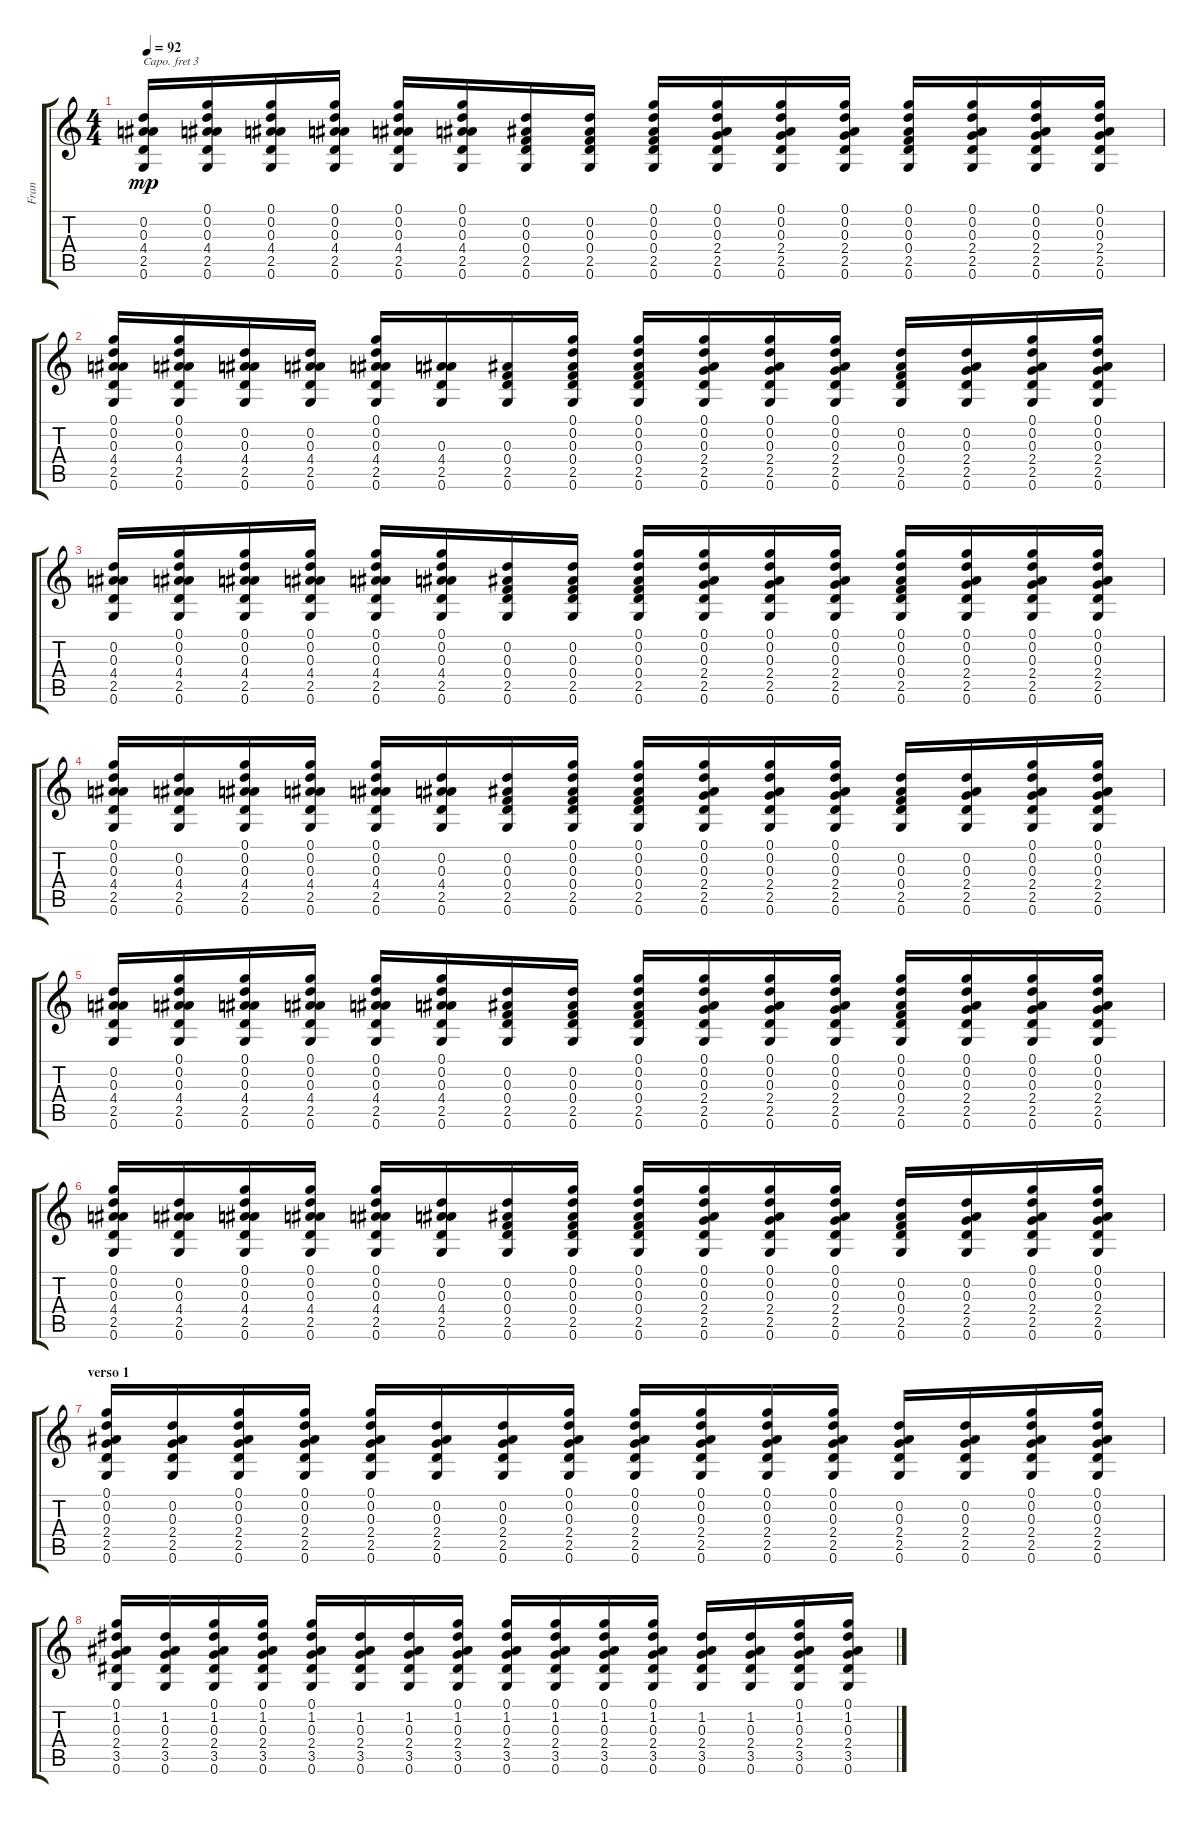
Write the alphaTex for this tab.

\track ("Fran" "Fran") {instrument acousticguitarsteel}
\staff {score tabs}
\capo 3
\tuning (E4 B3 G3 D3 A2 E2) {hide}
\ts (4 4)
\tempo 92
\clef g2
\ks c
(0.2 0.3 4.4 2.5 0.6).16{dy mp instrument acousticguitarsteel} (0.1 0.2 0.3 4.4 2.5 0.6).16 (0.1 0.2 0.3 4.4 2.5 0.6).16 (0.1 0.2 0.3 4.4 2.5 0.6).16 (0.1 0.2 0.3 4.4 2.5 0.6).16 (0.1 0.2 0.3 4.4 2.5 0.6).16 (0.2 0.3 0.4 2.5 0.6).16 (0.2 0.3 0.4 2.5 0.6).16 (0.1 0.2 0.3 0.4 2.5 0.6).16 (0.1 0.2 0.3 2.4 2.5 0.6).16 (0.1 0.2 0.3 2.4 2.5 0.6).16 (0.1 0.2 0.3 2.4 2.5 0.6).16 (0.1 0.2 0.3 0.4 2.5 0.6).16 (0.1 0.2 0.3 2.4 2.5 0.6).16 (0.1 0.2 0.3 2.4 2.5 0.6).16 (0.1 0.2 0.3 2.4 2.5 0.6).16 |
(0.1 0.2 0.3 4.4 2.5 0.6).16 (0.1 0.2 0.3 4.4 2.5 0.6).16 (0.2 0.3 4.4 2.5 0.6).16 (0.2 0.3 4.4 2.5 0.6).16 (0.1 0.2 0.3 4.4 2.5 0.6).16 (0.3 4.4 2.5 0.6).16 (0.3 0.4 2.5 0.6).16 (0.1 0.2 0.3 0.4 2.5 0.6).16 (0.1 0.2 0.3 0.4 2.5 0.6).16 (0.1 0.2 0.3 2.4 2.5 0.6).16 (0.1 0.2 0.3 2.4 2.5 0.6).16 (0.1 0.2 0.3 2.4 2.5 0.6).16 (0.2 0.3 0.4 2.5 0.6).16 (0.2 0.3 2.4 2.5 0.6).16 (0.1 0.2 0.3 2.4 2.5 0.6).16 (0.1 0.2 0.3 2.4 2.5 0.6).16 |
(0.2 0.3 4.4 2.5 0.6).16 (0.1 0.2 0.3 4.4 2.5 0.6).16 (0.1 0.2 0.3 4.4 2.5 0.6).16 (0.1 0.2 0.3 4.4 2.5 0.6).16 (0.1 0.2 0.3 4.4 2.5 0.6).16 (0.1 0.2 0.3 4.4 2.5 0.6).16 (0.2 0.3 0.4 2.5 0.6).16 (0.2 0.3 0.4 2.5 0.6).16 (0.1 0.2 0.3 0.4 2.5 0.6).16 (0.1 0.2 0.3 2.4 2.5 0.6).16 (0.1 0.2 0.3 2.4 2.5 0.6).16 (0.1 0.2 0.3 2.4 2.5 0.6).16 (0.1 0.2 0.3 0.4 2.5 0.6).16 (0.1 0.2 0.3 2.4 2.5 0.6).16 (0.1 0.2 0.3 2.4 2.5 0.6).16 (0.1 0.2 0.3 2.4 2.5 0.6).16 |
(0.1 0.2 0.3 4.4 2.5 0.6).16 (0.2 0.3 4.4 2.5 0.6).16 (0.1 0.2 0.3 4.4 2.5 0.6).16 (0.1 0.2 0.3 4.4 2.5 0.6).16 (0.1 0.2 0.3 4.4 2.5 0.6).16 (0.2 0.3 4.4 2.5 0.6).16 (0.2 0.3 0.4 2.5 0.6).16 (0.1 0.2 0.3 0.4 2.5 0.6).16 (0.1 0.2 0.3 0.4 2.5 0.6).16 (0.1 0.2 0.3 2.4 2.5 0.6).16 (0.1 0.2 0.3 2.4 2.5 0.6).16 (0.1 0.2 0.3 2.4 2.5 0.6).16 (0.2 0.3 0.4 2.5 0.6).16 (0.2 0.3 2.4 2.5 0.6).16 (0.1 0.2 0.3 2.4 2.5 0.6).16 (0.1 0.2 0.3 2.4 2.5 0.6).16 |
(0.2 0.3 4.4 2.5 0.6).16 (0.1 0.2 0.3 4.4 2.5 0.6).16 (0.1 0.2 0.3 4.4 2.5 0.6).16 (0.1 0.2 0.3 4.4 2.5 0.6).16 (0.1 0.2 0.3 4.4 2.5 0.6).16 (0.1 0.2 0.3 4.4 2.5 0.6).16 (0.2 0.3 0.4 2.5 0.6).16 (0.2 0.3 0.4 2.5 0.6).16 (0.1 0.2 0.3 0.4 2.5 0.6).16 (0.1 0.2 0.3 2.4 2.5 0.6).16 (0.1 0.2 0.3 2.4 2.5 0.6).16 (0.1 0.2 0.3 2.4 2.5 0.6).16 (0.1 0.2 0.3 0.4 2.5 0.6).16 (0.1 0.2 0.3 2.4 2.5 0.6).16 (0.1 0.2 0.3 2.4 2.5 0.6).16 (0.1 0.2 0.3 2.4 2.5 0.6).16 |
(0.1 0.2 0.3 4.4 2.5 0.6).16 (0.2 0.3 4.4 2.5 0.6).16 (0.1 0.2 0.3 4.4 2.5 0.6).16 (0.1 0.2 0.3 4.4 2.5 0.6).16 (0.1 0.2 0.3 4.4 2.5 0.6).16 (0.2 0.3 4.4 2.5 0.6).16 (0.2 0.3 0.4 2.5 0.6).16 (0.1 0.2 0.3 0.4 2.5 0.6).16 (0.1 0.2 0.3 0.4 2.5 0.6).16 (0.1 0.2 0.3 2.4 2.5 0.6).16 (0.1 0.2 0.3 2.4 2.5 0.6).16 (0.1 0.2 0.3 2.4 2.5 0.6).16 (0.2 0.3 0.4 2.5 0.6).16 (0.2 0.3 2.4 2.5 0.6).16 (0.1 0.2 0.3 2.4 2.5 0.6).16 (0.1 0.2 0.3 2.4 2.5 0.6).16 |
\section ("" "verso 1")
(0.1 0.2 0.3 2.4 2.5 0.6).16 (0.2 0.3 2.4 2.5 0.6).16 (0.1 0.2 0.3 2.4 2.5 0.6).16 (0.1 0.2 0.3 2.4 2.5 0.6).16 (0.1 0.2 0.3 2.4 2.5 0.6).16 (0.2 0.3 2.4 2.5 0.6).16 (0.2 0.3 2.4 2.5 0.6).16 (0.1 0.2 0.3 2.4 2.5 0.6).16 (0.1 0.2 0.3 2.4 2.5 0.6).16 (0.1 0.2 0.3 2.4 2.5 0.6).16 (0.1 0.2 0.3 2.4 2.5 0.6).16 (0.1 0.2 0.3 2.4 2.5 0.6).16 (0.2 0.3 2.4 2.5 0.6).16 (0.2 0.3 2.4 2.5 0.6).16 (0.1 0.2 0.3 2.4 2.5 0.6).16 (0.1 0.2 0.3 2.4 2.5 0.6).16 |
(0.1 1.2 0.3 2.4 3.5 0.6).16 (1.2 0.3 2.4 3.5 0.6).16 (0.1 1.2 0.3 2.4 3.5 0.6).16 (0.1 1.2 0.3 2.4 3.5 0.6).16 (0.1 1.2 0.3 2.4 3.5 0.6).16 (1.2 0.3 2.4 3.5 0.6).16 (1.2 0.3 2.4 3.5 0.6).16 (0.1 1.2 0.3 2.4 3.5 0.6).16 (0.1 1.2 0.3 2.4 3.5 0.6).16 (0.1 1.2 0.3 2.4 3.5 0.6).16 (0.1 1.2 0.3 2.4 3.5 0.6).16 (0.1 1.2 0.3 2.4 3.5 0.6).16 (1.2 0.3 2.4 3.5 0.6).16 (1.2 0.3 2.4 3.5 0.6).16 (0.1 1.2 0.3 2.4 3.5 0.6).16 (0.1 1.2 0.3 2.4 3.5 0.6).16
